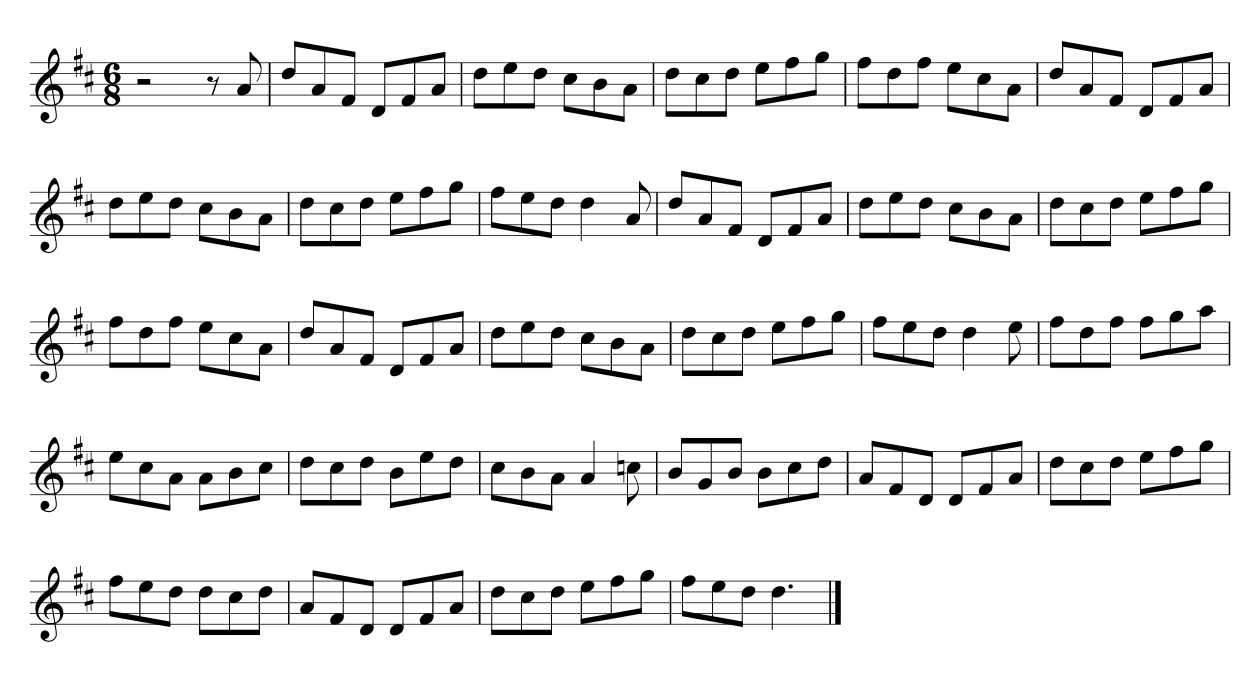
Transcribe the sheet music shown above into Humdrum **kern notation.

**kern
*part1
*staff1
*clefG2
*k[f#c#]
*M6/8
=
2r
8r
8a/
=
8dd/L
8a/
8f#/J
8d/L
8f#/
8a/J
=
8dd\L
8ee\
8dd\J
8cc#\L
8b\
8a\J
=
8dd\L
8cc#\
8dd\J
8ee\L
8ff#\
8gg\J
=
8ff#\L
8dd\
8ff#\J
8ee\L
8cc#\
8a\J
=
8dd/L
8a/
8f#/J
8d/L
8f#/
8a/J
=
8dd\L
8ee\
8dd\J
8cc#\L
8b\
8a\J
=
8dd\L
8cc#\
8dd\J
8ee\L
8ff#\
8gg\J
=
8ff#\L
8ee\
8dd\J
4dd\
8a/
=
8dd/L
8a/
8f#/J
8d/L
8f#/
8a/J
=
8dd\L
8ee\
8dd\J
8cc#\L
8b\
8a\J
=
8dd\L
8cc#\
8dd\J
8ee\L
8ff#\
8gg\J
=
8ff#\L
8dd\
8ff#\J
8ee\L
8cc#\
8a\J
=
8dd/L
8a/
8f#/J
8d/L
8f#/
8a/J
=
8dd\L
8ee\
8dd\J
8cc#\L
8b\
8a\J
=
8dd\L
8cc#\
8dd\J
8ee\L
8ff#\
8gg\J
=
8ff#\L
8ee\
8dd\J
4dd\
8ee\
=
8ff#\L
8dd\
8ff#\J
8ff#\L
8gg\
8aa\J
=
8ee\L
8cc#\
8a\J
8a\L
8b\
8cc#\J
=
8dd\L
8cc#\
8dd\J
8b\L
8ee\
8dd\J
=
8cc#\L
8b\
8a\J
4a/
8ccn\
=
8b/L
8g/
8b/J
8b\L
8cc#\
8dd\J
=
8a/L
8f#/
8d/J
8d/L
8f#/
8a/J
=
8dd\L
8cc#\
8dd\J
8ee\L
8ff#\
8gg\J
=
8ff#\L
8ee\
8dd\J
8dd\L
8cc#\
8dd\J
=
8a/L
8f#/
8d/J
8d/L
8f#/
8a/J
=
8dd\L
8cc#\
8dd\J
8ee\L
8ff#\
8gg\J
=
8ff#\L
8ee\
8dd\J
4.dd\
==
*-
